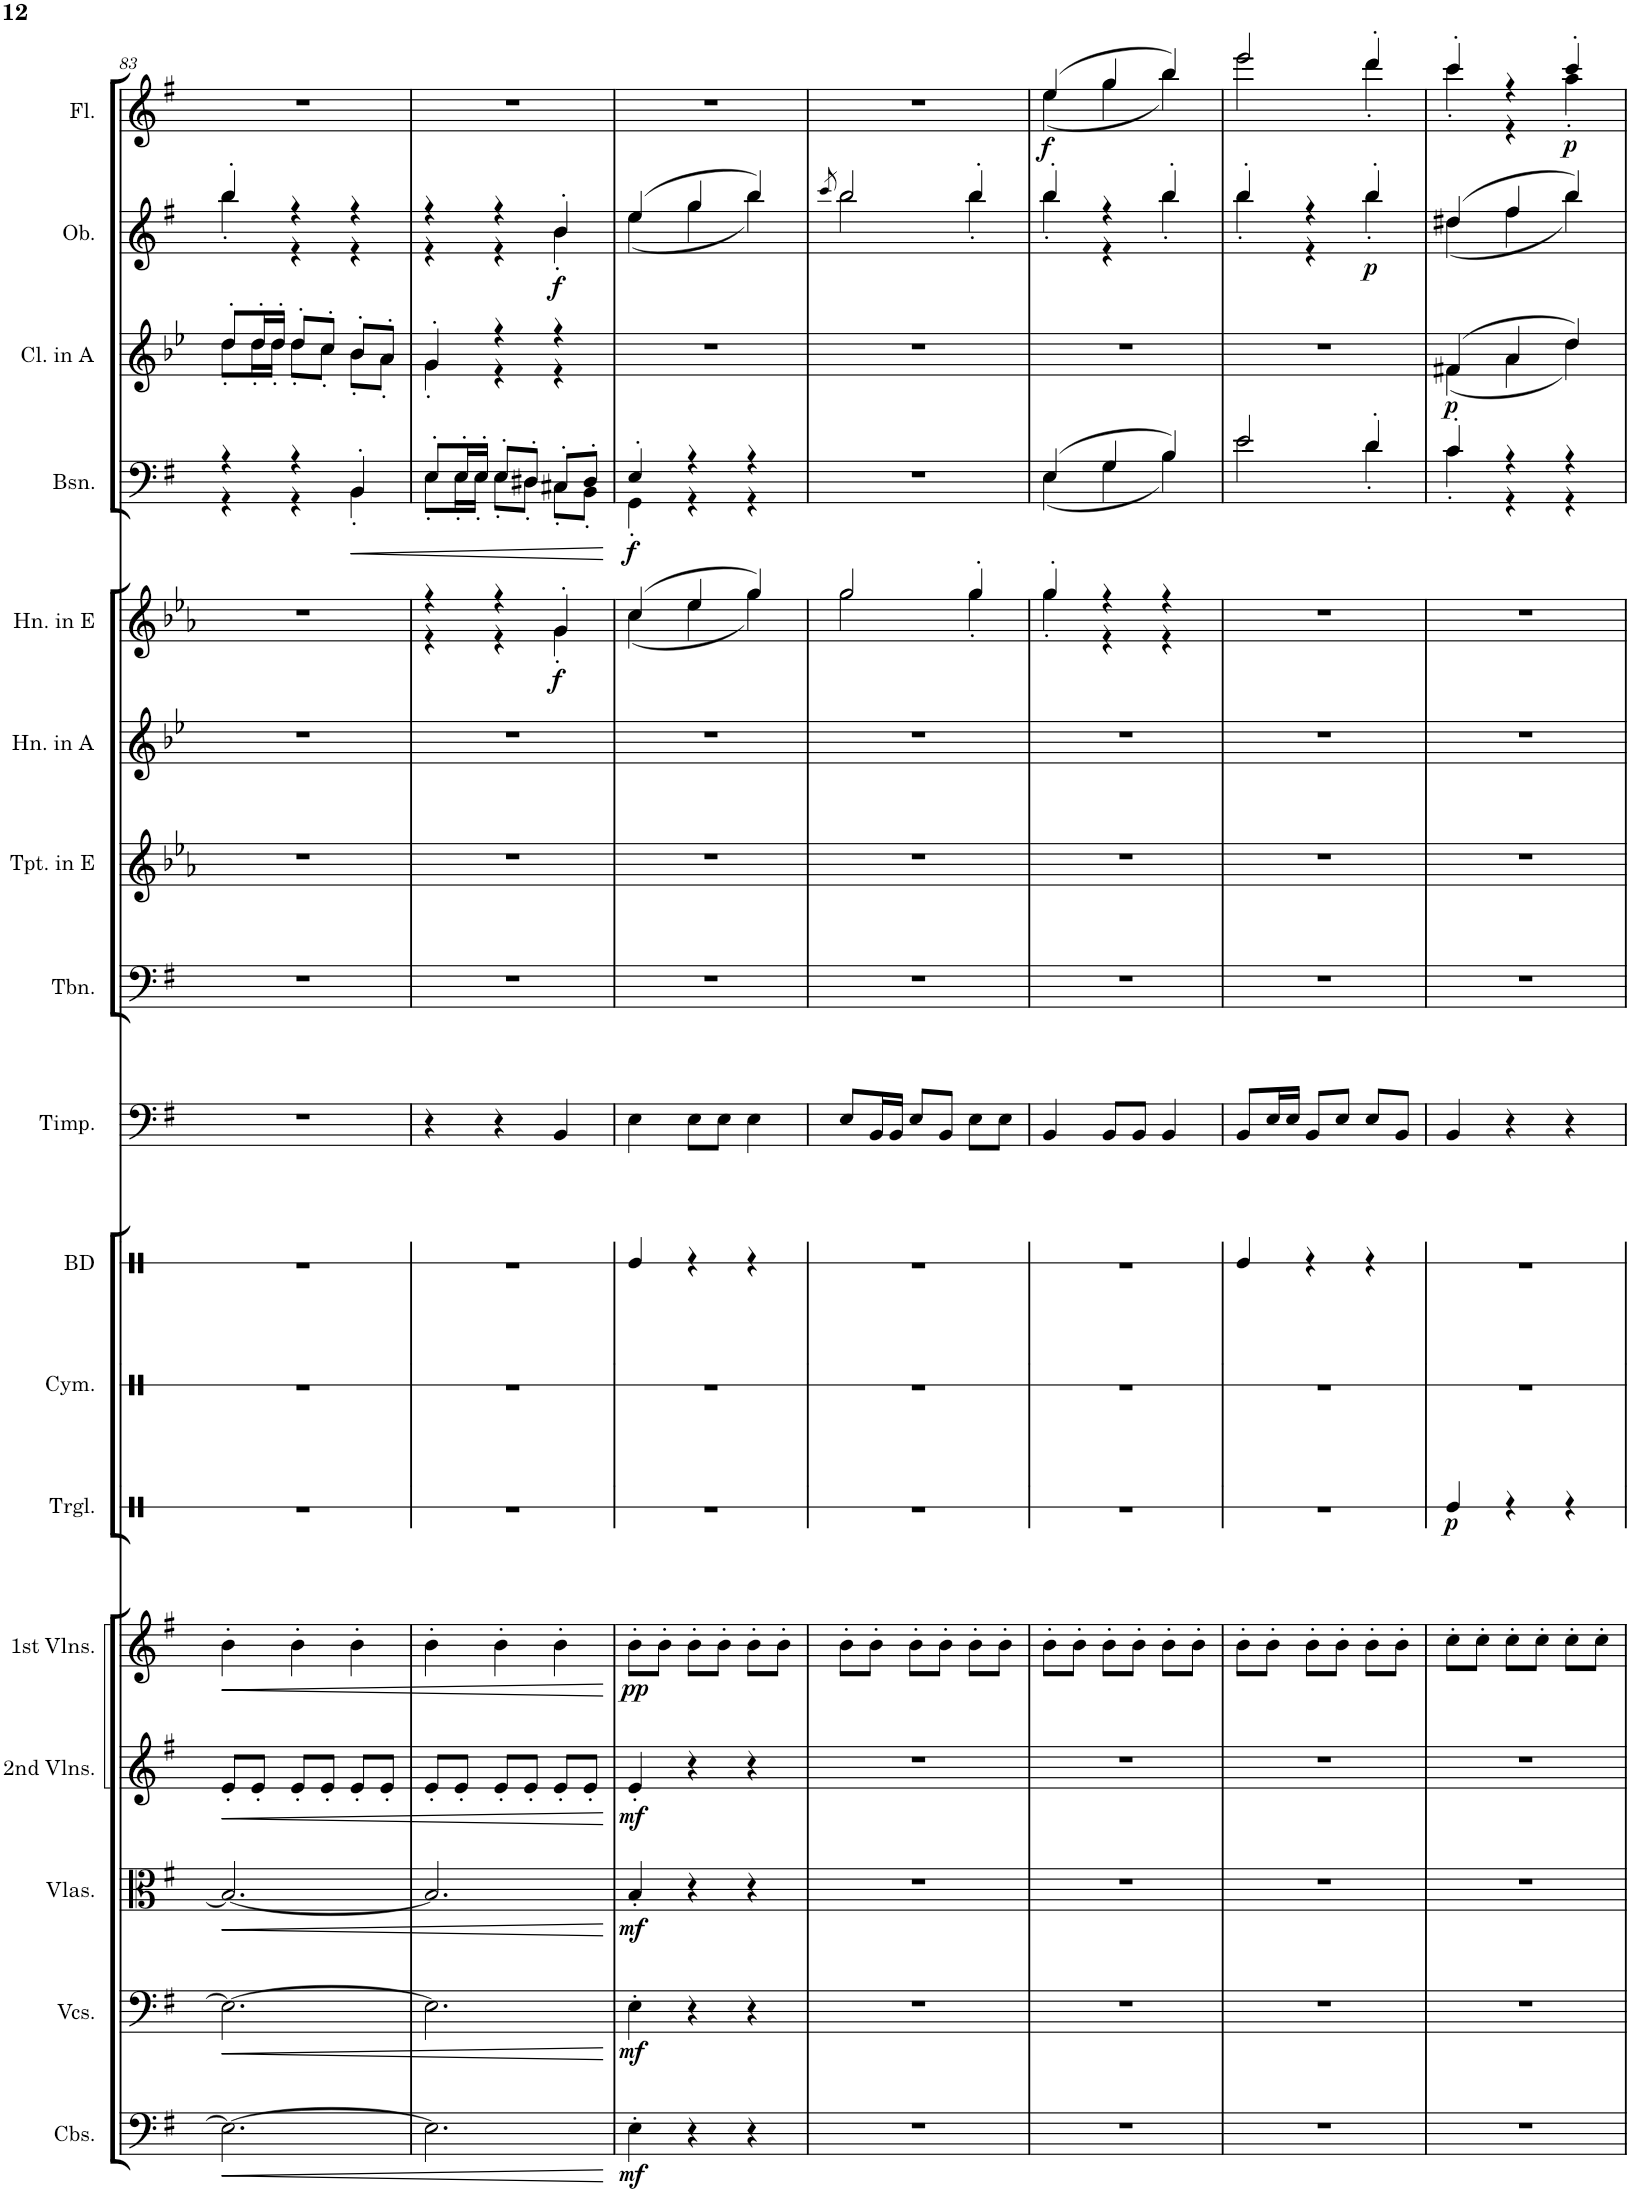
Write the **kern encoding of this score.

**kern	**dynam	**kern	**dynam	**kern	**dynam	**kern	**dynam	**kern	**dynam	**kern	**dynam	**kern	**kern	**kern	**kern	**kern	**kern	**kern	**dynam	**kern	**dynam	**kern	**dynam	**kern	**dynam	**kern	**dynam
*part17	*part17	*part16	*part16	*part15	*part15	*part14	*part14	*part13	*part13	*part12	*part12	*part11	*part10	*part9	*part8	*part7	*part6	*part5	*part5	*part4	*part4	*part3	*part3	*part2	*part2	*part1	*part1
*staff17	*staff17	*staff16	*staff16	*staff15	*staff15	*staff14	*staff14	*staff13	*staff13	*staff12	*staff12	*staff11	*staff10	*staff9	*staff8	*staff7	*staff6	*staff5	*staff5	*staff4	*staff4	*staff3	*staff3	*staff2	*staff2	*staff1	*staff1
*I"Contrabasses	*	*I"Violoncellos	*	*I"Violas	*	*I"2nd Violins	*	*I"1st Violins	*	*I"Triangle	*	*I"Cymbals	*I"Bass Drum	*I"Timpani in B and E	*I"Trombones I. II.	*I"Trumpets I. II. in E	*I"Horns III. IV. in A	*I"Horns I. II. in E	*	*I"Bassoons I. II.	*	*I"Clarinets I. II. in A	*	*I"Oboes I. II.	*	*I"Flutes I. II.	*
*I'Cbs.	*	*I'Vcs.	*	*I'Vlas.	*	*I'2nd Vlns.	*	*I'1st Vlns.	*	*I'Trgl.	*	*I'Cym.	*I'BD	*I'Timp.	*I'Tbn.	*I'Tpt. in E	*I'Hn. in A	*I'Hn. in E	*	*I'Bsn.	*	*I'Cl. in A	*	*I'Ob.	*	*I'Fl.	*
!!LO:PB:g=z
*clefF4	*	*clefF4	*	*clefC3	*	*clefG2	*	*clefG2	*	*clefX	*	*clefX	*clefX	*clefF4	*clefF4	*clefG2	*clefG2	*clefG2	*	*clefF4	*	*clefG2	*	*clefG2	*	*clefG2	*
*Trd7c12	*	*	*	*	*	*	*	*	*	*	*	*	*	*	*	*Trd-2c-4	*Trd2c3	*Trd5c8	*	*	*	*Trd2c3	*	*	*	*	*
*k[f#]	*	*k[f#]	*	*k[f#]	*	*k[f#]	*	*k[f#]	*	*k[]	*	*k[]	*k[]	*k[f#]	*k[f#]	*k[b-e-a-]	*k[b-e-]	*k[b-e-a-]	*	*k[f#]	*	*k[b-e-]	*	*k[f#]	*	*k[f#]	*
*M3/4	*	*M3/4	*	*M3/4	*	*M3/4	*	*M3/4	*	*M3/4	*	*M3/4	*M3/4	*M3/4	*M3/4	*M3/4	*M3/4	*M3/4	*	*M3/4	*	*M3/4	*	*M3/4	*	*M3/4	*
=83	=83	=83	=83	=83	=83	=83	=83	=83	=83	=83	=83	=83	=83	=83	=83	=83	=83	=83	=83	=83	=83	=83	=83	=83	=83	=83	=83
!	!LO:HP:b	!	!LO:HP:b	!	!LO:HP:b	!	!LO:HP:b	!	!LO:HP:b	!	!	!	!	!	!	!	!	!	!	!	!	!	!	!	!	!	!
*	*	*	*	*	*	*	*	*	*	*	*	*	*	*	*	*	*	*	*	*^	*	*^	*	*^	*	*	*
2.E\_	<	2.E\_	<	2.B/_	<	8e'/L	<	4b'\	<	2.r	.	2.r	2.r	2.r	2.r	2.r	2.r	2.r	.	4r	4r	.	8dd'/L	8dd'\L	.	4bb'/	4bb'\	.	2.r	.
.	.	.	.	.	.	8e'/J	.	.	.	.	.	.	.	.	.	.	.	.	.	.	.	.	16dd'/L	16dd'\L	.	.	.	.	.	.
.	.	.	.	.	.	.	.	.	.	.	.	.	.	.	.	.	.	.	.	.	.	.	16dd'/JJ	16dd'\JJ	.	.	.	.	.	.
.	.	.	.	.	.	8e'/L	.	4b'\	.	.	.	.	.	.	.	.	.	.	.	4r	4r	.	8dd'/L	8dd'\L	.	4r	4r	.	.	.
.	.	.	.	.	.	8e'/J	.	.	.	.	.	.	.	.	.	.	.	.	.	.	.	.	8cc'/J	8cc'\J	.	.	.	.	.	.
!	!	!	!	!	!	!	!	!	!	!	!	!	!	!	!	!	!	!	!	!	!	!LO:HP:b	!	!	!	!	!	!	!	!
.	.	.	.	.	.	8e'/L	.	4b'\	.	.	.	.	.	.	.	.	.	.	.	4BB'/	4BB'\	<	8b-'/L	8b-'\L	.	4r	4r	.	.	.
.	.	.	.	.	.	8e'/J	.	.	.	.	.	.	.	.	.	.	.	.	.	.	.	.	8a'/J	8a'\J	.	.	.	.	.	.
=84	=84	=84	=84	=84	=84	=84	=84	=84	=84	=84	=84	=84	=84	=84	=84	=84	=84	=84	=84	=84	=84	=84	=84	=84	=84	=84	=84	=84	=84	=84
*	*	*	*	*	*	*	*	*	*	*	*	*	*	*	*	*	*	*^	*	*	*	*	*	*	*	*	*	*	*	*
2.E\]	.	2.E\]	.	2.B/]	.	8e'/L	.	4b'\	.	2.r	.	2.r	2.r	4r	2.r	2.r	2.r	4r	4r	.	8E'/L	8E'\L	.	4g'/	4g'\	.	4r	4r	.	2.r	.
.	.	.	.	.	.	8e'/J	.	.	.	.	.	.	.	.	.	.	.	.	.	.	16E'/L	16E'\L	.	.	.	.	.	.	.	.	.
.	.	.	.	.	.	.	.	.	.	.	.	.	.	.	.	.	.	.	.	.	16E'/JJ	16E'\JJ	.	.	.	.	.	.	.	.	.
.	.	.	.	.	.	8e'/L	.	4b'\	.	.	.	.	.	4r	.	.	.	4r	4r	.	8E'/L	8E'\L	.	4r	4r	.	4r	4r	.	.	.
.	.	.	.	.	.	8e'/J	.	.	.	.	.	.	.	.	.	.	.	.	.	.	8D#X'/J	8D#'\J	.	.	.	.	.	.	.	.	.
!	!	!	!	!	!	!	!	!	!	!	!	!	!	!	!	!	!	!	!	!LO:DY:b	!	!	!	!	!	!	!	!	!LO:DY:b	!	!
.	.	.	.	.	.	8e'/L	.	4b'\	.	.	.	.	.	4BB/	.	.	.	4g'/	4g'\	f	8C#X'/L	8C#'\L	.	4r	4r	.	4b'/	4b'\	f	.	.
.	.	.	.	.	.	8e'/J	.	.	.	.	.	.	.	.	.	.	.	.	.	.	8D#'/J	8BB'\J	.	.	.	.	.	.	.	.	.
*	*	*	*	*	*	*	*	*	*	*	*	*	*	*	*	*	*	*v	*v	*	*	*	*	*v	*v	*	*v	*v	*	*	*
*	*	*	*	*	*	*	*	*	*	*	*	*	*	*	*	*	*	*	*	*v	*v	*	*	*	*	*	*	*
.	[	.	[	.	[	.	[	.	[	.	.	.	.	.	.	.	.	.	.	.	[	.	.	.	.	.	.
=85	=85	=85	=85	=85	=85	=85	=85	=85	=85	=85	=85	=85	=85	=85	=85	=85	=85	=85	=85	=85	=85	=85	=85	=85	=85	=85	=85
*	*	*	*	*	*	*	*	*	*	*	*	*	*	*	*	*	*	*^	*	*^	*	*	*	*^	*	*	*
!	!LO:DY:b	!	!LO:DY:b	!	!LO:DY:b	!	!LO:DY:b	!	!LO:DY:b	!	!	!	!	!	!	!	!	!	!	!	!	!	!LO:DY:b	!	!	!	!	!	!	!
4E'\	mf	4E'\	mf	4B'/	mf	4e'/	mf	8b'\L	pp	2.r	.	2.r	4Re/	4E\	2.r	2.r	2.r	(4cc/	(4cc\	.	4E'/	4GG'\	f	2.r	.	(4ee/	(4ee\	.	2.r	.
.	.	.	.	.	.	.	.	8b'\J	.	.	.	.	.	.	.	.	.	.	.	.	.	.	.	.	.	.	.	.	.	.
4r	.	4r	.	4r	.	4r	.	8b'\L	.	.	.	.	4r	8E\L	.	.	.	4ee-/	4ee-\	.	4r	4r	.	.	.	4gg/	4gg\	.	.	.
.	.	.	.	.	.	.	.	8b'\J	.	.	.	.	.	8E\J	.	.	.	.	.	.	.	.	.	.	.	.	.	.	.	.
4r	.	4r	.	4r	.	4r	.	8b'\L	.	.	.	.	4r	4E\	.	.	.	4gg/)	4gg\)	.	4r	4r	.	.	.	4bb/)	4bb\)	.	.	.
.	.	.	.	.	.	.	.	8b'\J	.	.	.	.	.	.	.	.	.	.	.	.	.	.	.	.	.	.	.	.	.	.
*	*	*	*	*	*	*	*	*	*	*	*	*	*	*	*	*	*	*	*	*	*v	*v	*	*	*	*	*	*	*	*
=86	=86	=86	=86	=86	=86	=86	=86	=86	=86	=86	=86	=86	=86	=86	=86	=86	=86	=86	=86	=86	=86	=86	=86	=86	=86	=86	=86	=86	=86
.	.	.	.	.	.	.	.	.	.	.	.	.	.	.	.	.	.	.	.	.	.	.	.	.	8qccc/	.	.	.	.
2.r	.	2.r	.	2.r	.	2.r	.	8b'\L	.	2.r	.	2.r	2.r	8E/L	2.r	2.r	2.r	2gg/	2gg\	.	2.r	.	2.r	.	2bb/	2bb\	.	2.r	.
.	.	.	.	.	.	.	.	8b'\J	.	.	.	.	.	16BB/L	.	.	.	.	.	.	.	.	.	.	.	.	.	.	.
.	.	.	.	.	.	.	.	.	.	.	.	.	.	16BB/JJ	.	.	.	.	.	.	.	.	.	.	.	.	.	.	.
.	.	.	.	.	.	.	.	8b'\L	.	.	.	.	.	8E/L	.	.	.	.	.	.	.	.	.	.	.	.	.	.	.
.	.	.	.	.	.	.	.	8b'\J	.	.	.	.	.	8BB/J	.	.	.	.	.	.	.	.	.	.	.	.	.	.	.
.	.	.	.	.	.	.	.	8b'\L	.	.	.	.	.	8E\L	.	.	.	4gg'/	4gg'\	.	.	.	.	.	4bb'/	4bb'\	.	.	.
.	.	.	.	.	.	.	.	8b'\J	.	.	.	.	.	8E\J	.	.	.	.	.	.	.	.	.	.	.	.	.	.	.
=87	=87	=87	=87	=87	=87	=87	=87	=87	=87	=87	=87	=87	=87	=87	=87	=87	=87	=87	=87	=87	=87	=87	=87	=87	=87	=87	=87	=87	=87
*	*	*	*	*	*	*	*	*	*	*	*	*	*	*	*	*	*	*	*	*	*^	*	*	*	*	*	*	*^	*
!	!	!	!	!	!	!	!	!	!	!	!	!	!	!	!	!	!	!	!	!	!	!	!	!	!	!	!	!	!	!	!LO:DY:b
2.r	.	2.r	.	2.r	.	2.r	.	8b'\L	.	2.r	.	2.r	2.r	4BB/	2.r	2.r	2.r	4gg'/	4gg'\	.	(4E/	(4E\	.	2.r	.	4bb'/	4bb'\	.	(4ee/	(4ee\	f
.	.	.	.	.	.	.	.	8b'\J	.	.	.	.	.	.	.	.	.	.	.	.	.	.	.	.	.	.	.	.	.	.	.
.	.	.	.	.	.	.	.	8b'\L	.	.	.	.	.	8BB/L	.	.	.	4r	4r	.	4G/	4G\	.	.	.	4r	4r	.	4gg/	4gg\	.
.	.	.	.	.	.	.	.	8b'\J	.	.	.	.	.	8BB/J	.	.	.	.	.	.	.	.	.	.	.	.	.	.	.	.	.
.	.	.	.	.	.	.	.	8b'\L	.	.	.	.	.	4BB/	.	.	.	4r	4r	.	4B/)	4B\)	.	.	.	4bb'/	4bb'\	.	4bb/)	4bb\)	.
.	.	.	.	.	.	.	.	8b'\J	.	.	.	.	.	.	.	.	.	.	.	.	.	.	.	.	.	.	.	.	.	.	.
*	*	*	*	*	*	*	*	*	*	*	*	*	*	*	*	*	*	*v	*v	*	*	*	*	*	*	*	*	*	*	*	*
=88	=88	=88	=88	=88	=88	=88	=88	=88	=88	=88	=88	=88	=88	=88	=88	=88	=88	=88	=88	=88	=88	=88	=88	=88	=88	=88	=88	=88	=88	=88
2.r	.	2.r	.	2.r	.	2.r	.	8b'\L	.	2.r	.	2.r	4Re/	8BB/L	2.r	2.r	2.r	2.r	.	2e/	2e\	.	2.r	.	4bb'/	4bb'\	.	2eee/	2eee\	.
.	.	.	.	.	.	.	.	8b'\J	.	.	.	.	.	16E/L	.	.	.	.	.	.	.	.	.	.	.	.	.	.	.	.
.	.	.	.	.	.	.	.	.	.	.	.	.	.	16E/JJ	.	.	.	.	.	.	.	.	.	.	.	.	.	.	.	.
.	.	.	.	.	.	.	.	8b'\L	.	.	.	.	4r	8BB/L	.	.	.	.	.	.	.	.	.	.	4r	4r	.	.	.	.
.	.	.	.	.	.	.	.	8b'\J	.	.	.	.	.	8E/J	.	.	.	.	.	.	.	.	.	.	.	.	.	.	.	.
!	!	!	!	!	!	!	!	!	!	!	!	!	!	!	!	!	!	!	!	!	!	!	!	!	!	!	!LO:DY:b	!	!	!
.	.	.	.	.	.	.	.	8b'\L	.	.	.	.	4r	8E/L	.	.	.	.	.	4d'/	4d'\	.	.	.	4bb'/	4bb'\	p	4ddd'/	4ddd'\	.
.	.	.	.	.	.	.	.	8b'\J	.	.	.	.	.	8BB/J	.	.	.	.	.	.	.	.	.	.	.	.	.	.	.	.
=89	=89	=89	=89	=89	=89	=89	=89	=89	=89	=89	=89	=89	=89	=89	=89	=89	=89	=89	=89	=89	=89	=89	=89	=89	=89	=89	=89	=89	=89	=89
*	*	*	*	*	*	*	*	*	*	*	*	*	*	*	*	*	*	*	*	*	*	*	*^	*	*	*	*	*	*	*
!	!	!	!	!	!	!	!	!	!	!	!LO:DY:b	!	!	!	!	!	!	!	!	!	!	!	!	!	!LO:DY:b	!	!	!	!	!	!
2.r	.	2.r	.	2.r	.	2.r	.	8cc'\L	.	4Re/	p	2.r	2.r	4BB/	2.r	2.r	2.r	2.r	.	4c'/	4c'\	.	(4f#X/	(4f#\	p	(4dd#X/	(4dd#\	.	4ccc'/	4ccc'\	.
.	.	.	.	.	.	.	.	8cc'\J	.	.	.	.	.	.	.	.	.	.	.	.	.	.	.	.	.	.	.	.	.	.	.
.	.	.	.	.	.	.	.	8cc'\L	.	4r	.	.	.	4r	.	.	.	.	.	4r	4r	.	4a/	4a\	.	4ff#/	4ff#\	.	4r	4r	.
.	.	.	.	.	.	.	.	8cc'\J	.	.	.	.	.	.	.	.	.	.	.	.	.	.	.	.	.	.	.	.	.	.	.
!	!	!	!	!	!	!	!	!	!	!	!	!	!	!	!	!	!	!	!	!	!	!	!	!	!	!	!	!	!	!	!LO:DY:b
.	.	.	.	.	.	.	.	8cc'\L	.	4r	.	.	.	4r	.	.	.	.	.	4r	4r	.	4dd/)	4dd\)	.	4bb/)	4bb\)	.	4ccc'/	4aa'\	p
.	.	.	.	.	.	.	.	8cc'\J	.	.	.	.	.	.	.	.	.	.	.	.	.	.	.	.	.	.	.	.	.	.	.
*	*	*	*	*	*	*	*	*	*	*	*	*	*	*	*	*	*	*	*	*v	*v	*	*	*	*	*v	*v	*	*v	*v	*
*	*	*	*	*	*	*	*	*	*	*	*	*	*	*	*	*	*	*	*	*	*	*v	*v	*	*	*	*	*
=	=	=	=	=	=	=	=	=	=	=	=	=	=	=	=	=	=	=	=	=	=	=	=	=	=	=	=
*-	*-	*-	*-	*-	*-	*-	*-	*-	*-	*-	*-	*-	*-	*-	*-	*-	*-	*-	*-	*-	*-	*-	*-	*-	*-	*-	*-
